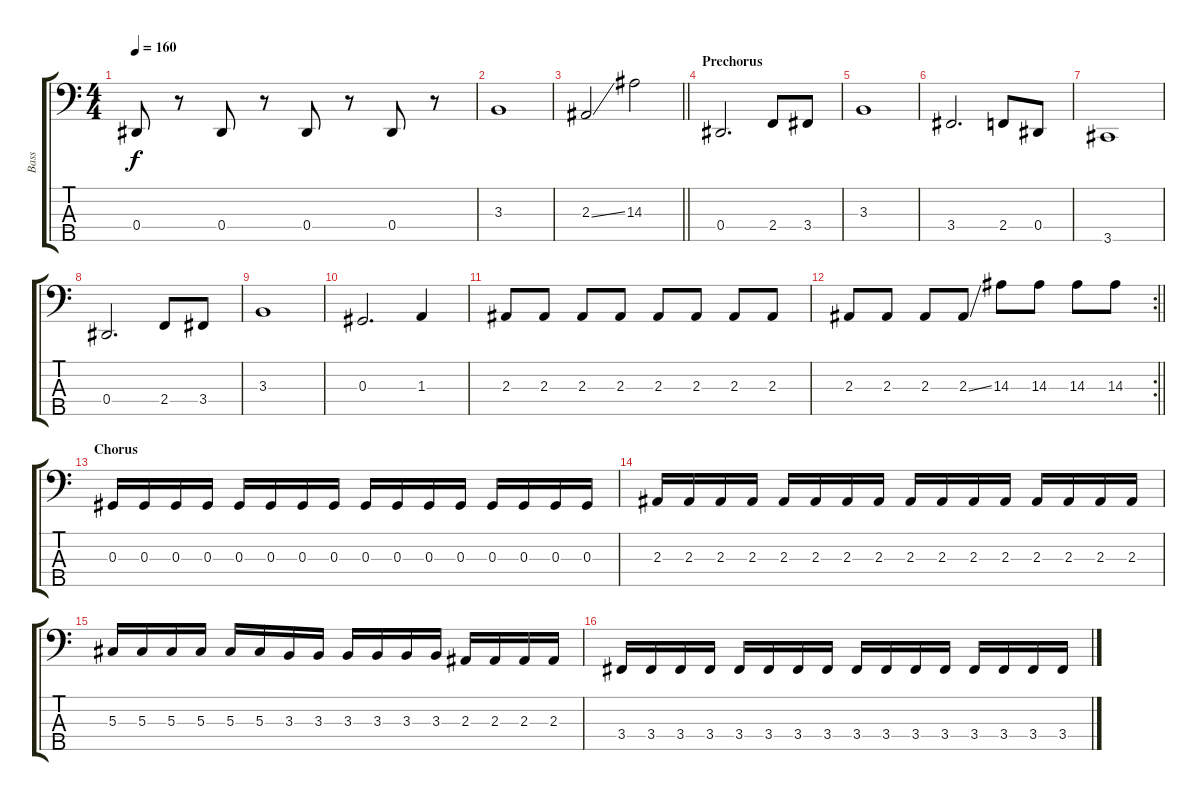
\track ("Bass" "Bass") {instrument electricbassfinger}
\staff {score tabs}
\tuning (Gb2 Db2 Ab1 Eb1 Bb0) {hide}
\ts (4 4)
\tempo 160
\clef f4
\ks c
0.4.8{dy f} r.8 0.4.8 r.8 0.4.8 r.8 0.4.8 r.8 |
3.3.1 |
\barLineRight lightlight
2.3{ss}.2 14.3.2 |
\section ("" "Prechorus")
0.4.2{d} 2.4.8 3.4.8 |
3.3.1 |
3.4.2{d} 2.4.8 0.4.8 |
3.5.1 |
0.4.2{d} 2.4.8 3.4.8 |
3.3.1 |
0.3.2{d} 1.3.4 |
2.3.8 2.3.8 2.3.8 2.3.8 2.3.8 2.3.8 2.3.8 2.3.8 |
\rc 2
\barLineRight lightlight
2.3.8 2.3.8 2.3.8 2.3{ss}.8 14.3.8 14.3.8 14.3.8 14.3.8 |
\section ("" "Chorus")
0.3.16 0.3.16 0.3.16 0.3.16 0.3.16 0.3.16 0.3.16 0.3.16 0.3.16 0.3.16 0.3.16 0.3.16 0.3.16 0.3.16 0.3.16 0.3.16 |
2.3.16 2.3.16 2.3.16 2.3.16 2.3.16 2.3.16 2.3.16 2.3.16 2.3.16 2.3.16 2.3.16 2.3.16 2.3.16 2.3.16 2.3.16 2.3.16 |
5.3.16 5.3.16 5.3.16 5.3.16 5.3.16 5.3.16 3.3.16 3.3.16 3.3.16 3.3.16 3.3.16 3.3.16 2.3.16 2.3.16 2.3.16 2.3.16 |
3.4.16 3.4.16 3.4.16 3.4.16 3.4.16 3.4.16 3.4.16 3.4.16 3.4.16 3.4.16 3.4.16 3.4.16 3.4.16 3.4.16 3.4.16 3.4.16
